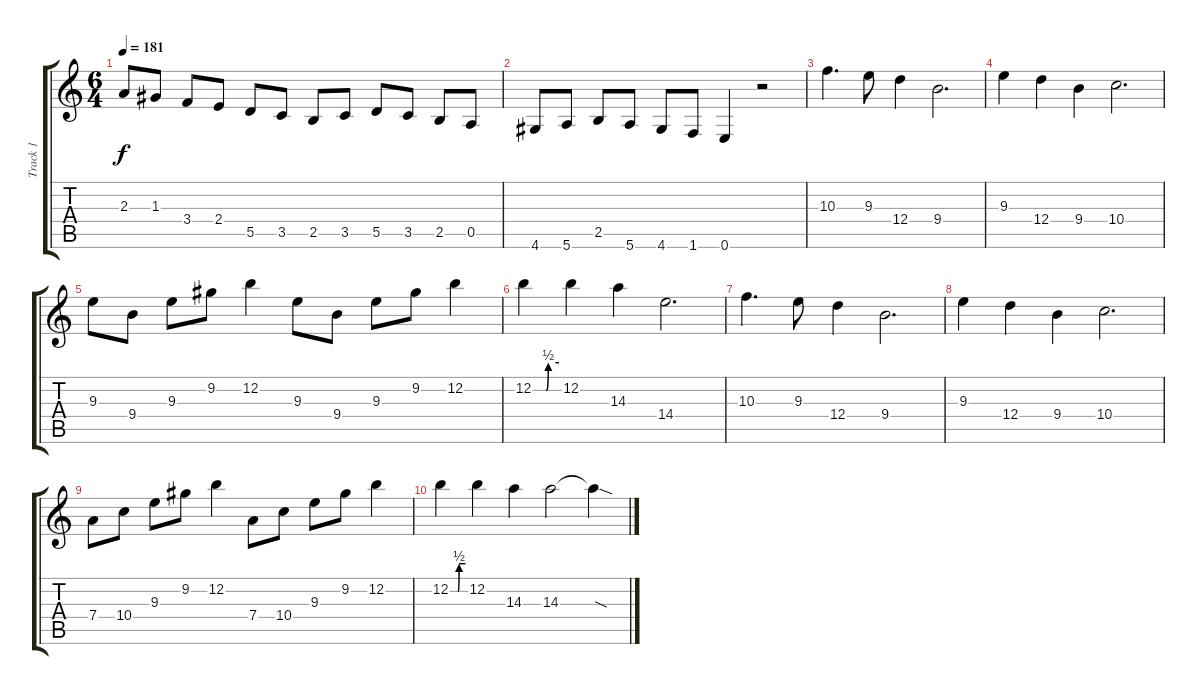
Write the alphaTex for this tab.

\track ("Track 1" "Track 1") {instrument distortionguitar}
\staff {score tabs}
\tuning (E4 B3 G3 D3 A2 E2) {hide}
\ts (6 4)
\tempo 181
\clef g2
\ks c
2.3.8{dy f} 1.3.8 3.4.8 2.4.8 5.5.8 3.5.8 2.5.8 3.5.8 5.5.8 3.5.8 2.5.8 0.5.8 |
4.6.8 5.6.8 2.5.8 5.6.8 4.6.8 1.6.8 0.6.4 r.2 |
10.3.4{d} 9.3.8 12.4.4 9.4.2{d} |
9.3.4 12.4.4 9.4.4 10.4.2{d} |
9.3.8 9.4.8 9.3.8 9.2.8 12.2.4 9.3.8 9.4.8 9.3.8 9.2.8 12.2.4 |
12.2{be (custom 0 0 30 0 35 2 60 2)}.4 12.2.4 14.3.4 14.4.2{d} |
10.3.4{d} 9.3.8 12.4.4 9.4.2{d} |
9.3.4 12.4.4 9.4.4 10.4.2{d} |
7.4.8 10.4.8 9.3.8 9.2.8 12.2.4 7.4.8 10.4.8 9.3.8 9.2.8 12.2.4 |
12.2{be (custom 0 0 30 0 35 2 60 2)}.4 12.2.4 14.3.4 14.3.2 14.3{sod t}.4
